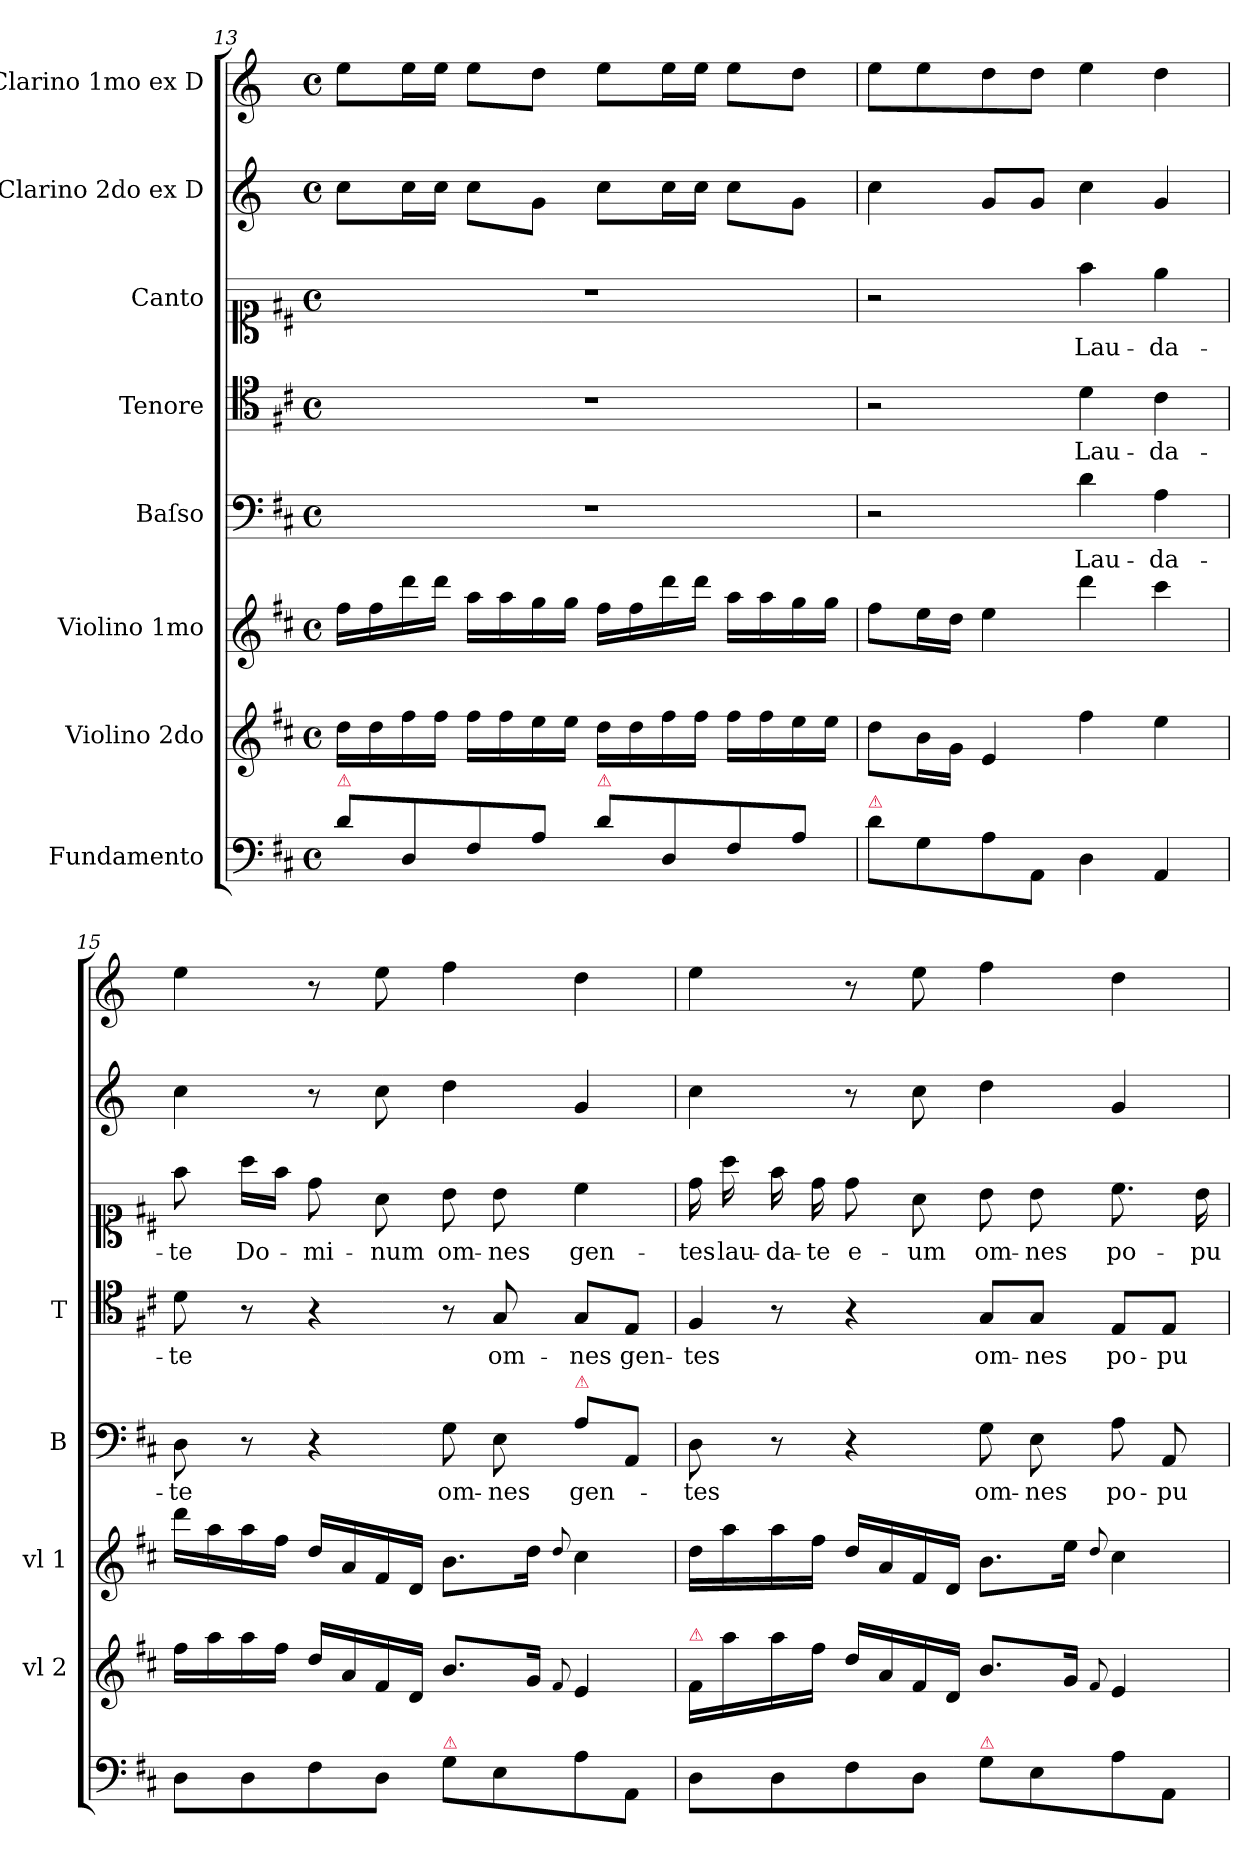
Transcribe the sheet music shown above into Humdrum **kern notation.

**kern	**kern	**kern	**kern	**text	**kern	**text	**kern	**text	**kern	**kern
*part8	*part7	*part6	*part5	*part5	*part4	*part4	*part3	*part3	*part2	*part1
*staff8	*staff7	*staff6	*staff5	*staff5	*staff4	*staff4	*staff3	*staff3	*staff2	*staff1
*I"Fundamento	*I"Violino 2do	*I"Violino 1mo	*I"Baſso	*	*I"Tenore	*	*I"Canto	*	*I"Clarino 2do ex D	*I"Clarino 1mo ex D
*	*I'vl 2	*I'vl 1	*I'B	*	*I'T	*	*	*	*	*
*clefF4	*clefG2	*clefG2	*clefF4	*	*clefC4	*	*clefC1	*	*clefG2	*clefG2
*	*	*	*	*	*	*	*	*	*ITrd-1c-2	*ITrd-1c-2
*k[f#c#]	*k[f#c#]	*k[f#c#]	*k[f#c#]	*	*k[f#c#]	*	*k[f#c#]	*	*k[f#c#]	*k[f#c#]
*M4/4	*M4/4	*M4/4	*M4/4	*	*M4/4	*	*M4/4	*	*M4/4	*M4/4
*met(c)	*met(c)	*met(c)	*met(c)	*	*met(c)	*	*met(c)	*	*met(c)	*met(c)
=13	=13	=13	=13	=13	=13	=13	=13	=13	=13	=13
!LO:TX:a:color=crimson:t=⚠	!	!	!	!	!	!	!	!	!	!
8d\L	16dd\LL	16ff#\LL	1r	.	1r	.	1r	.	8dd\L	8ff#\L
.	16dd\	16ff#\	.	.	.	.	.	.	.	.
8D/	16ff#\	16ddd\	.	.	.	.	.	.	16dd\L	16ff#\L
.	16ff#\JJ	16ddd\JJ	.	.	.	.	.	.	16dd\JJ	16ff#\JJ
8F#/	16ff#\LL	16aa\LL	.	.	.	.	.	.	8dd\L	8ff#\L
.	16ff#\	16aa\	.	.	.	.	.	.	.	.
8A/J	16ee\	16gg\	.	.	.	.	.	.	8a\J	8ee\J
.	16ee\JJ	16gg\JJ	.	.	.	.	.	.	.	.
!LO:TX:a:color=crimson:t=⚠	!	!	!	!	!	!	!	!	!	!
8d\L	16dd\LL	16ff#\LL	.	.	.	.	.	.	8dd\L	8ff#\L
.	16dd\	16ff#\	.	.	.	.	.	.	.	.
8D/	16ff#\	16ddd\	.	.	.	.	.	.	16dd\L	16ff#\L
.	16ff#\JJ	16ddd\JJ	.	.	.	.	.	.	16dd\JJ	16ff#\JJ
8F#/	16ff#\LL	16aa\LL	.	.	.	.	.	.	8dd\L	8ff#\L
.	16ff#\	16aa\	.	.	.	.	.	.	.	.
8A/J	16ee\	16gg\	.	.	.	.	.	.	8a\J	8ee\J
.	16ee\JJ	16gg\JJ	.	.	.	.	.	.	.	.
=14	=14	=14	=14	=14	=14	=14	=14	=14	=14	=14
!LO:TX:a:color=crimson:t=⚠	!	!	!	!	!	!	!	!	!	!
8d\L	8dd\L	8ff#\L	2r	.	2r	.	2r	.	4dd\	8ff#\L
8G\	16b\L	16ee\L	.	.	.	.	.	.	.	8ff#\
.	16g\JJ	16dd\JJ	.	.	.	.	.	.	.	.
8A\	4e/	4ee\	.	.	.	.	.	.	8a/L	8ee\
8AA/J	.	.	.	.	.	.	.	.	8a/J	8ee\J
4D\	4ff#\	4ddd\	4d\	Lau-	4d\	Lau-	4ff#\	Lau-	4dd\	4ff#\
4AA/	4ee\	4ccc#\	4A\	-da-	4c#\	-da-	4ee\	-da-	4a/	4ee\
=15	=15	=15	=15	=15	=15	=15	=15	=15	=15	=15
8D\L	16ff#\LL	16ddd\LL	8D\	-te	8d\	-te	8ff#\	-te	4dd\	4ff#\
.	16aa\	16aa\	.	.	.	.	.	.	.	.
8D\	16aa\	16aa\	8r	.	8r	.	16aa\LL	Do-	.	.
.	16ff#\JJ	16ff#\JJ	.	.	.	.	16ff#\JJ	.	.	.
8F#\	16dd/LL	16dd/LL	4r	.	4r	.	8dd\	-mi-	8r	8r
.	16a/	16a/	.	.	.	.	.	.	.	.
8D\J	16f#/	16f#/	.	.	.	.	8a\	-num	8dd\	8ff#\
.	16d/JJ	16d/JJ	.	.	.	.	.	.	.	.
!LO:TX:a:color=crimson:t=⚠	!	!	!	!	!	!	!	!	!	!
8G\L	8.b/L	8.b\L	8G\	om-	8r	.	8b\	om-	4ee\	4gg\
8E\	.	.	8E\	-nes	8G/	om-	8b\	-nes	.	.
.	16g/Jk	16dd\Jk	.	.	.	.	.	.	.	.
.	8qqf#/	8qqdd/	.	.	.	.	.	.	.	.
!	!	!	!LO:TX:a:color=crimson:t=⚠	!	!	!	!	!	!	!
8A\	4e/	4cc#\	8A\L	gen-	8G/L	-nes	4cc#\	gen-	4a/	4ee\
8AA/J	.	.	8AA/J	.	8E/J	gen-	.	.	.	.
=16	=16	=16	=16	=16	=16	=16	=16	=16	=16	=16
!	!LO:TX:a:color=crimson:t=⚠	!	!	!	!	!	!	!	!	!
!	!	!	!	!	!LO:N:vis=4	!	!	!	!	!
8D\L	16f#/LL	16dd\LL	8D\	-tes	8F#/	-tes	16dd\	-tes	4dd\	4ff#\
.	16aa\	16aa\	.	.	.	.	16aa\	lau-	.	.
8D\	16aa\	16aa\	8r	.	8r	.	16ff#\	-da-	.	.
.	16ff#\JJ	16ff#\JJ	.	.	.	.	16dd\	-te	.	.
8F#\	16dd/LL	16dd/LL	4r	.	4r	.	8dd\	e-	8r	8r
.	16a/	16a/	.	.	.	.	.	.	.	.
8D\J	16f#/	16f#/	.	.	.	.	8a\	-um	8dd\	8ff#\
.	16d/JJ	16d/JJ	.	.	.	.	.	.	.	.
!LO:TX:a:color=crimson:t=⚠	!	!	!	!	!	!	!	!	!	!
8G\L	8.b/L	8.b\L	8G\	om-	8G/L	om-	8b\	om-	4ee\	4gg\
8E\	.	.	8E\	-nes	8G/J	-nes	8b\	-nes	.	.
.	16g/Jk	16ee\Jk	.	.	.	.	.	.	.	.
.	8qqf#/	8qqdd/	.	.	.	.	.	.	.	.
8A\	4e/	4cc#\	8A\	po-	8E/L	po-	8.cc#\	po-	4a/	4ee\
8AA/J	.	.	8AA/	-pu-	8E/J	-pu-	.	.	.	.
.	.	.	.	.	.	.	16b\	-pu-	.	.
=	=	=	=	=	=	=	=	=	=	=
*-	*-	*-	*-	*-	*-	*-	*-	*-	*-	*-
